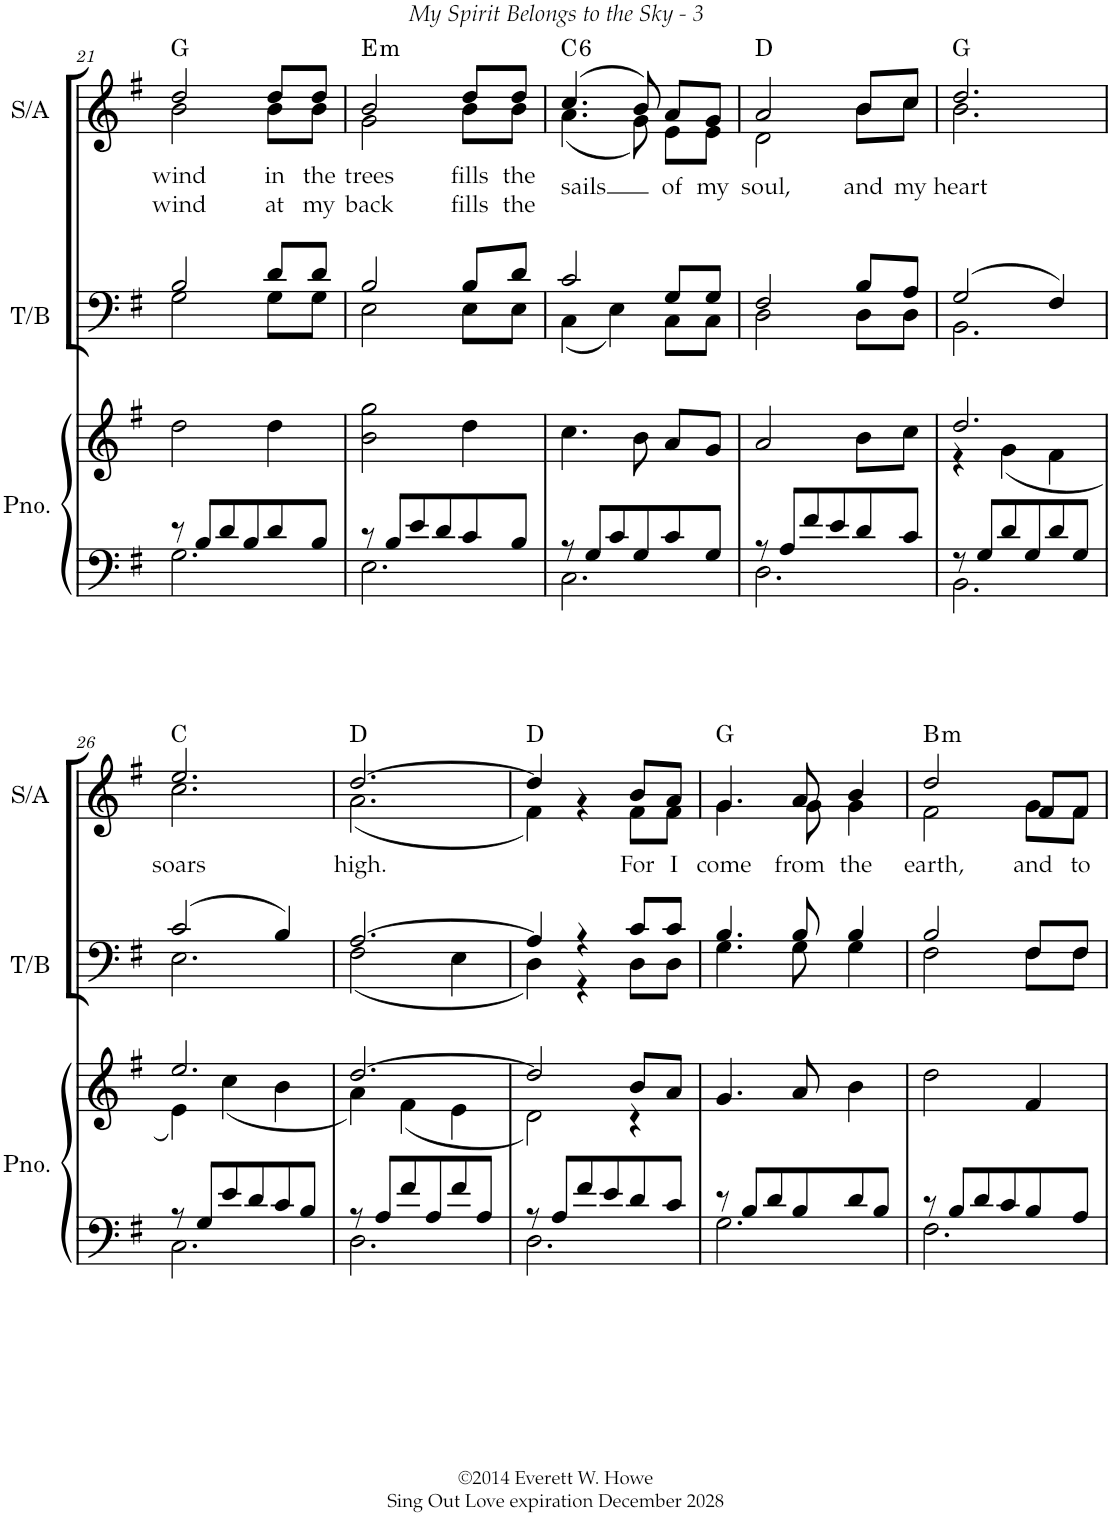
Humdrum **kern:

**kern	**kern	**kern	**kern	**text	**text	**harte
*part3	*part3	*part2	*part1	*part1	*part1	*part1
*staff4	*staff3	*staff2	*staff1	*staff1	*staff1	*
*I"Piano	*	*I"T/B	*I"S/A	*	*	*
*I'Pno.	*	*I'T/B	*I'S/A	*	*	*
!!LO:PB:g=z
*clefF4	*clefG2	*clefF4	*clefG2	*	*	*
*k[f#]	*k[f#]	*k[f#]	*k[f#]	*	*	*
*M3/4	*M3/4	*M3/4	*M3/4	*	*	*
=21	=21	=21	=21	=21	=21	=21
*^	*	*^	*	*	*	*
!	!	!	!	!	!	!LO:LY:b	!LO:LY:b	!
*	*	*	*	*	*^	*	*	*
8r	2.G\	2dd\	2B/	2G\	2dd/	2b\	wind	wind	G:maj
8B/L	.	.	.	.	.	.	.	.	.
8d/	.	.	.	.	.	.	.	.	.
8B/	.	.	.	.	.	.	.	.	.
!	!	!	!	!	!	!	!LO:LY:b	!LO:LY:b	!
8d/	.	4dd\	8d/L	8G\L	8dd/L	8b\L	in	at	.
!	!	!	!	!	!	!	!LO:LY:b	!LO:LY:b	!
8B/J	.	.	8d/J	8G\J	8dd/J	8b\J	the	my	.
=22	=22	=22	=22	=22	=22	=22	=22	=22	=22
!	!	!	!	!	!	!	!LO:LY:b	!LO:LY:b	!LO:H:kt=m
8r	2.E\	2b\ 2gg\	2B/	2E\	2b/	2g\	trees	back	E:min
8B/L	.	.	.	.	.	.	.	.	.
8e/	.	.	.	.	.	.	.	.	.
8d/	.	.	.	.	.	.	.	.	.
!	!	!	!	!	!	!	!LO:LY:b	!LO:LY:b	!
8c/	.	4dd\	8B/L	8E\L	8dd/L	8b\L	fills	fills	.
!	!	!	!	!	!	!	!LO:LY:b	!LO:LY:b	!
8B/J	.	.	8d/J	8E\J	8dd/J	8b\J	the	the	.
=23	=23	=23	=23	=23	=23	=23	=23	=23	=23
!	!	!	!	!	!	!	!LO:LY:b	!	!LO:H:kt=6
8r	2.C\	4.cc\	2c/	(4C\	(4.cc/	(4.a\	sails	.	C:maj6
8G/L	.	.	.	.	.	.	.	.	.
8c/	.	.	.	4E\)	.	.	.	.	.
8G/	.	8b\	.	.	8b/)	8g\)	.	.	.
!	!	!	!	!	!	!	!LO:LY:b	!	!
8c/	.	8a/L	8G/L	8C\L	8a/L	8e\L	of	.	.
!	!	!	!	!	!	!	!LO:LY:b	!	!
8G/J	.	8g/J	8G/J	8C\J	8g/J	8e\J	my	.	.
=24	=24	=24	=24	=24	=24	=24	=24	=24	=24
!	!	!	!	!	!	!	!LO:LY:b	!	!
8r	2.D\	2a/	2F#/	2D\	2a/	2d\	soul,	.	D:maj
8A/L	.	.	.	.	.	.	.	.	.
8f#/	.	.	.	.	.	.	.	.	.
8e/	.	.	.	.	.	.	.	.	.
!	!	!	!	!	!	!	!LO:LY:b	!	!
8d/	.	8b\L	8B/L	8D\L	8b/L	8b\L	and	.	.
!	!	!	!	!	!	!	!LO:LY:b	!	!
8c/J	.	8cc\J	8A/J	8D\J	8cc/J	8cc\J	my	.	.
=25	=25	=25	=25	=25	=25	=25	=25	=25	=25
*	*	*^	*	*	*	*	*	*	*
!	!	!	!	!	!	!	!	!LO:LY:b	!	!
8r	2.BB\	2.dd/	4r	(2G/	2.BB\	2.dd/	2.b\	heart	.	G:maj
8G/L	.	.	.	.	.	.	.	.	.	.
8d/	.	.	(4g\	.	.	.	.	.	.	.
8G/	.	.	.	.	.	.	.	.	.	.
8d/	.	.	4f#\	4F#/)	.	.	.	.	.	.
8G/J	.	.	.	.	.	.	.	.	.	.
!!LO:LB:g=z	!!
=26	=26	=26	=26	=26	=26	=26	=26	=26	=26	=26
!	!	!	!	!	!	!	!	!LO:LY:b	!	!
8r	2.C\	2.ee/	4e\)	(2c/	2.E\	2.ee/	2.cc\	soars	.	C:maj
8G/L	.	.	.	.	.	.	.	.	.	.
8e/	.	.	(4cc\	.	.	.	.	.	.	.
8d/	.	.	.	.	.	.	.	.	.	.
8c/	.	.	4b\	4B/)	.	.	.	.	.	.
8B/J	.	.	.	.	.	.	.	.	.	.
=27	=27	=27	=27	=27	=27	=27	=27	=27	=27	=27
!	!	!	!	!	!	!	!	!LO:LY:b	!	!
8r	2.D\	[2.dd/	4a\)	([2.A/	(2F#\	([2.dd/	(2.a\	high.	.	D:maj
8A/L	.	.	.	.	.	.	.	.	.	.
8f#/	.	.	(4f#\	.	.	.	.	.	.	.
8A/	.	.	.	.	.	.	.	.	.	.
8f#/	.	.	4e\	.	4E\	.	.	.	.	.
8A/J	.	.	.	.	.	.	.	.	.	.
=28	=28	=28	=28	=28	=28	=28	=28	=28	=28	=28
8r	2.D\	2dd/]	2d\)	4A/])	4D\)	4dd/])	4f#\)	.	.	D:maj
8A/L	.	.	.	.	.	.	.	.	.	.
8f#/	.	.	.	4r	4r	4ryy	4r	.	.	.
8e/	.	.	.	.	.	.	.	.	.	.
!	!	!	!	!	!	!	!	!LO:LY:b	!	!
8d/	.	8b/L	4r	8c/L	8D\L	8b/L	8f#\L	For	.	.
!	!	!	!	!	!	!	!	!LO:LY:b	!	!
8c/J	.	8a/J	.	8c/J	8D\J	8a/J	8f#\J	I	.	.
*	*	*v	*v	*	*	*	*	*	*	*
=29	=29	=29	=29	=29	=29	=29	=29	=29	=29
!	!	!	!	!	!	!	!LO:LY:b	!	!
8r	2.G\	4.g/	4.B/	4.G\	4.g/	4.g\	come	.	G:maj
8B/L	.	.	.	.	.	.	.	.	.
8d/	.	.	.	.	.	.	.	.	.
!	!	!	!	!	!	!	!LO:LY:b	!	!
8B/	.	8a/	8B/	8G\	8a/	8g\	from	.	.
!	!	!	!	!	!	!	!LO:LY:b	!	!
8d/	.	4b\	4B/	4G\	4b/	4g\	the	.	.
8B/J	.	.	.	.	.	.	.	.	.
=30	=30	=30	=30	=30	=30	=30	=30	=30	=30
!	!	!	!	!	!	!	!LO:LY:b	!	!LO:H:kt=m
8r	2.F#\	2dd\	2B/	2F#\	2dd/	2f#\	earth,	.	B:min
8B/L	.	.	.	.	.	.	.	.	.
8d/	.	.	.	.	.	.	.	.	.
8c/	.	.	.	.	.	.	.	.	.
!	!	!	!	!	!	!	!LO:LY:b	!	!
8B/	.	4f#/	8F#/L	8F#\L	8f#/L	8g\L	and	.	.
!	!	!	!	!	!	!	!LO:LY:b	!	!
8A/J	.	.	8F#/J	8F#\J	8f#/J	8f#\J	to	.	.
*	*	*	*v	*v	*	*	*	*	*
*v	*v	*	*	*v	*v	*	*	*
=	=	=	=	=	=	=
*-	*-	*-	*-	*-	*-	*-
